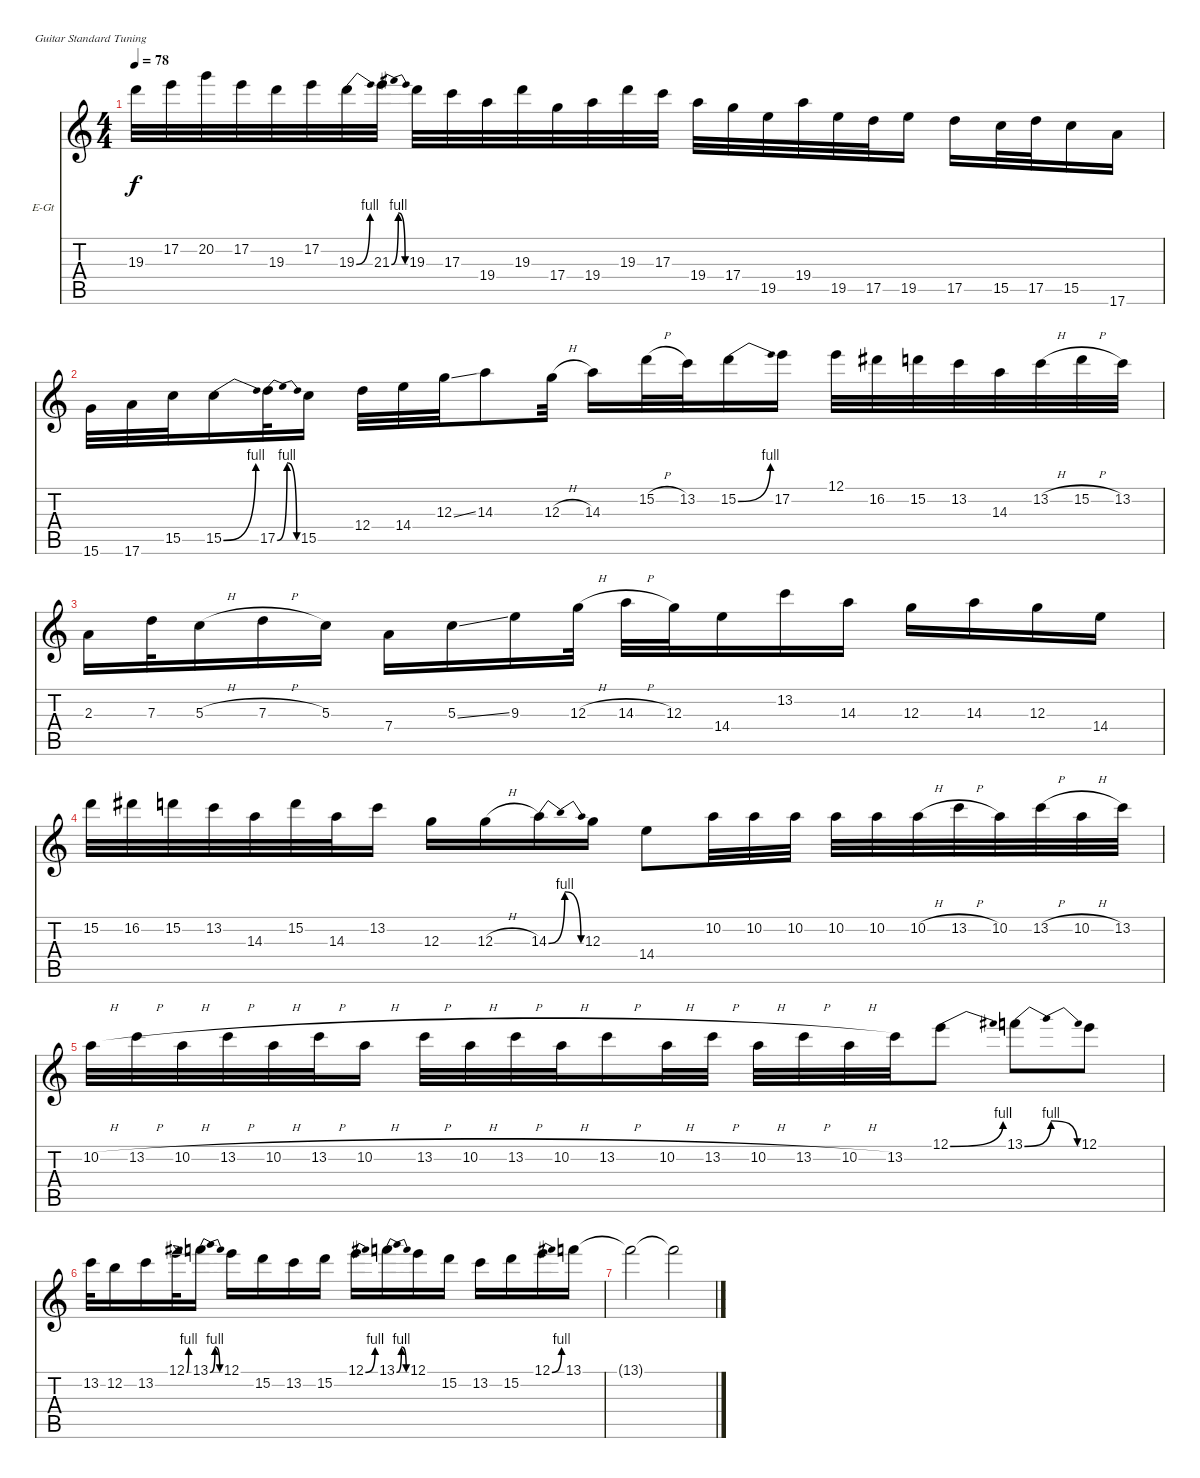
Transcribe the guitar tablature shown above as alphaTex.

\defaultSystemsLayout 4
\bracketExtendMode nobrackets
\firstSystemTrackNameOrientation horizontal
\otherSystemsTrackNameOrientation horizontal
\track ("Mike McCready (Drive)" "E-Gt") {instrument overdrivenguitar}
\staff {score tabs}
\tuning (E4 B3 G3 D3 A2 E2)
\ts (4 4)
\tempo 78
\clef g2
\ks c
19.3.32{dy f} 17.2.32 20.2.32 17.2.32 19.3.32 17.2.32 19.3{be (bend 0 0 60 4)}.32 21.3{be (bendrelease 0 0 30 4 30 4 60 0)}.32 19.3.32 17.3.32 19.4.32 19.3.32 17.4.32 19.4.32 19.3.32 17.3.32 19.4.32 17.4.32 19.5.32 19.4.32 19.5.32 17.5.32 19.5.16 17.5.16 15.5.32 17.5.32 15.5.16 17.6.16 |
15.6.32 17.6.32 15.5.32 15.5{be (bend 0 0 60 4)}.16 17.5{be (bendrelease 0 0 30 4 30 4 60 0)}.32 15.5.16 12.4.32 14.4.32 12.3{ss}.32 14.3.8 12.3{h}.32 14.3.16 15.2{h}.32 13.2.32 15.2{be (bend 0 0 60 4)}.16 17.2.16 12.1.32 16.2.32 15.2.32 13.2.32 14.3.32 13.2{h}.32 15.2{h}.32 13.2.32 |
2.3.16 7.3.32 5.3{h}.16 7.3{h}.16 5.3.16 7.4.16 5.3{ss}.16 9.3.16 12.3{h}.32 14.3{h}.32 12.3.32 14.4.16 13.2.16 14.3.16 12.3.16 14.3.16 12.3.16 14.4.16 |
15.2.32 16.2.32 15.2.32 13.2.32 14.3.32 15.2.32 14.3.32 13.2.16 12.3.16 12.3{h}.16 14.3{be (bendrelease 0 0 30 4 30 4 60 0)}.16 12.3.16 14.4.8 10.2.32 10.2.32 10.2.32 10.2.32 10.2.32 10.2{h}.32 13.2{h}.32 10.2.32 13.2{h}.32 10.2{h}.32 13.2.32 |
10.2{h}.32 13.2{h}.32 10.2{h}.32 13.2{h}.32 10.2{h}.32 13.2{h}.32 10.2{h}.16 13.2{h}.32 10.2{h}.32 13.2{h}.32 10.2{h}.32 13.2{h}.16 10.2{h}.32 13.2{h}.32 10.2{h}.32 13.2{h}.32 10.2{h}.32 13.2.32 12.1{be (bend 0 0 60 4)}.8 13.1{be (bendrelease 0 0 30 4 30 4 60 0)}.8 12.1.8 |
13.2.32 12.2.16 13.2.16 12.1{be (bend 0 0 60 4)}.32 13.1{be (bendrelease 0 0 30 4 30 4 60 0)}.16 12.1.16 15.2.16 13.2.16 15.2.16 12.1{be (bend 0 0 60 4)}.16 13.1{be (bendrelease 0 0 30 4 30 4 60 0)}.16 12.1.16 15.2.16 13.2.16 15.2.16 12.1{be (bend 0 0 60 4)}.16 13.1.16 |
13.1{t}.2 13.1{t}.2
